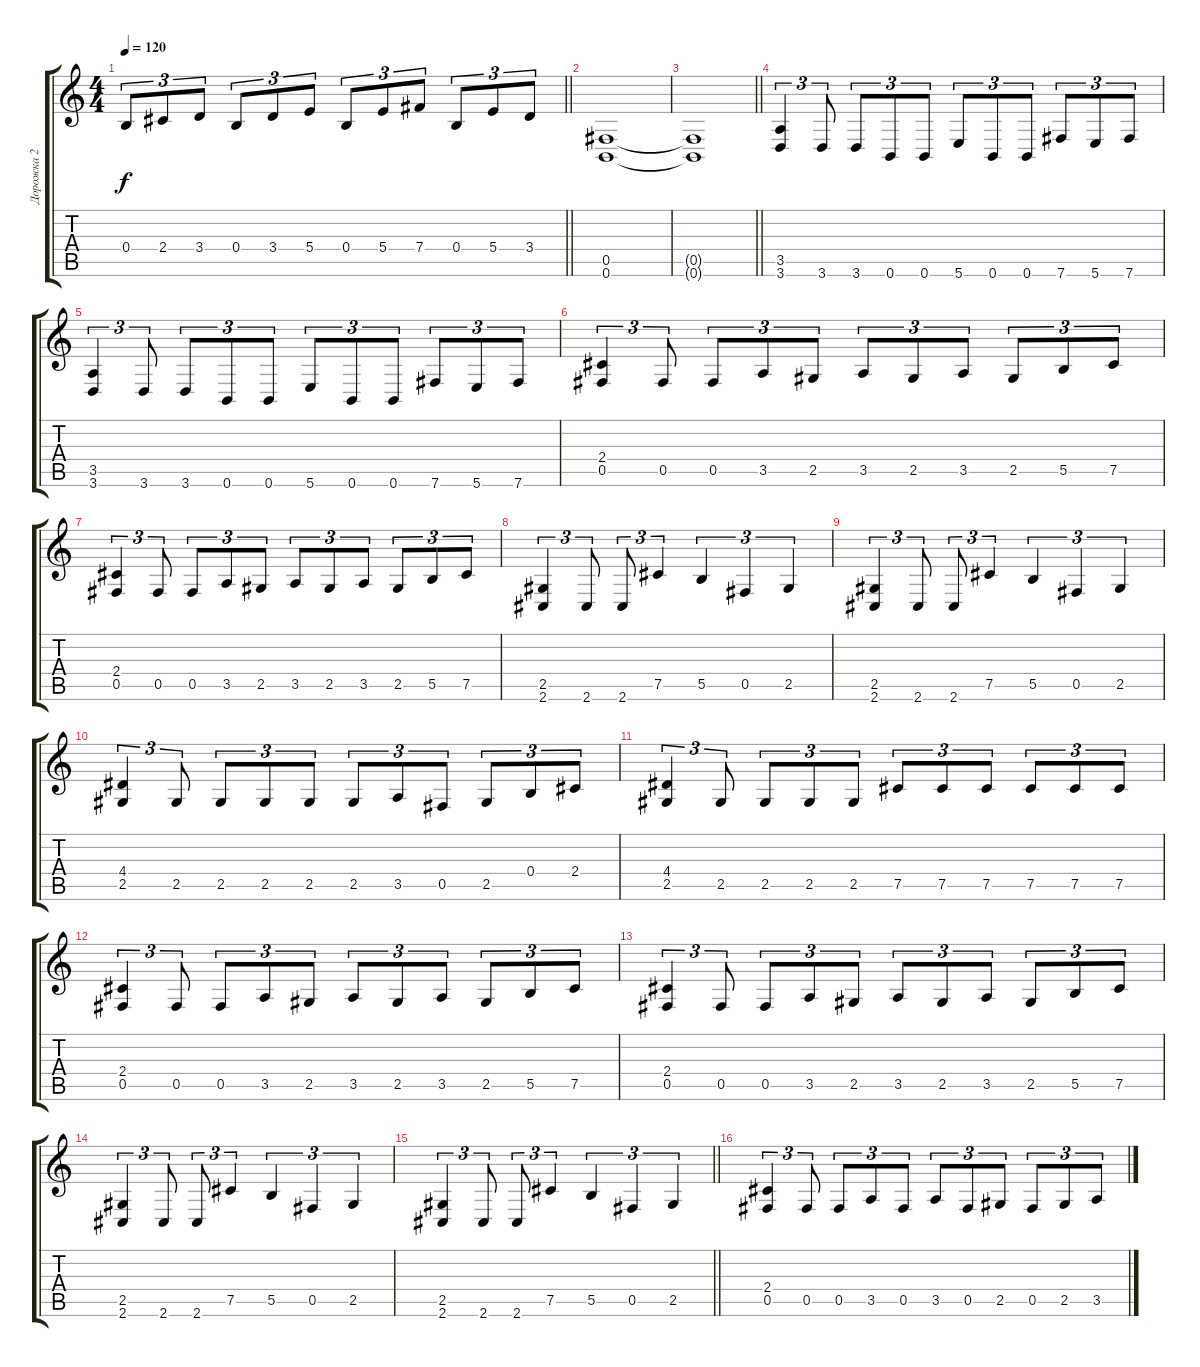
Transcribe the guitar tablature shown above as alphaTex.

\track ("Дорожка 2" "Дорожка 2") {instrument distortionguitar}
\staff {score tabs}
\tuning (Db4 Ab3 E3 B2 Gb2 B1) {hide}
\ts (4 4)
\tempo 120
\clef g2
\barLineRight lightlight
\ks c
0.4.8{tu (3 2) dy f} 2.4.8{tu (3 2)} 3.4.8{tu (3 2)} 0.4.8{tu (3 2)} 3.4.8{tu (3 2)} 5.4.8{tu (3 2)} 0.4.8{tu (3 2)} 5.4.8{tu (3 2)} 7.4.8{tu (3 2)} 0.4.8{tu (3 2)} 5.4.8{tu (3 2)} 3.4.8{tu (3 2)} |
(0.5 0.6).1 |
\barLineRight lightlight
(0.5{t} 0.6{t}).1 |
\section ("" " ")
(3.5 3.6).4{tu (3 2)} 3.6.8{tu (3 2)} 3.6.8{tu (3 2)} 0.6.8{tu (3 2)} 0.6.8{tu (3 2)} 5.6.8{tu (3 2)} 0.6.8{tu (3 2)} 0.6.8{tu (3 2)} 7.6.8{tu (3 2)} 5.6.8{tu (3 2)} 7.6.8{tu (3 2)} |
(3.5 3.6).4{tu (3 2)} 3.6.8{tu (3 2)} 3.6.8{tu (3 2)} 0.6.8{tu (3 2)} 0.6.8{tu (3 2)} 5.6.8{tu (3 2)} 0.6.8{tu (3 2)} 0.6.8{tu (3 2)} 7.6.8{tu (3 2)} 5.6.8{tu (3 2)} 7.6.8{tu (3 2)} |
(2.4 0.5).4{tu (3 2)} 0.5.8{tu (3 2)} 0.5.8{tu (3 2)} 3.5.8{tu (3 2)} 2.5.8{tu (3 2)} 3.5.8{tu (3 2)} 2.5.8{tu (3 2)} 3.5.8{tu (3 2)} 2.5.8{tu (3 2)} 5.5.8{tu (3 2)} 7.5.8{tu (3 2)} |
(2.4 0.5).4{tu (3 2)} 0.5.8{tu (3 2)} 0.5.8{tu (3 2)} 3.5.8{tu (3 2)} 2.5.8{tu (3 2)} 3.5.8{tu (3 2)} 2.5.8{tu (3 2)} 3.5.8{tu (3 2)} 2.5.8{tu (3 2)} 5.5.8{tu (3 2)} 7.5.8{tu (3 2)} |
(2.5 2.6).4{tu (3 2)} 2.6.8{tu (3 2)} 2.6.8{tu (3 2)} 7.5.4{tu (3 2)} 5.5.4{tu (3 2)} 0.5.4{tu (3 2)} 2.5.4{tu (3 2)} |
(2.5 2.6).4{tu (3 2)} 2.6.8{tu (3 2)} 2.6.8{tu (3 2)} 7.5.4{tu (3 2)} 5.5.4{tu (3 2)} 0.5.4{tu (3 2)} 2.5.4{tu (3 2)} |
(4.4 2.5).4{tu (3 2)} 2.5.8{tu (3 2)} 2.5.8{tu (3 2)} 2.5.8{tu (3 2)} 2.5.8{tu (3 2)} 2.5.8{tu (3 2)} 3.5.8{tu (3 2)} 0.5.8{tu (3 2)} 2.5.8{tu (3 2)} 0.4.8{tu (3 2)} 2.4.8{tu (3 2)} |
(4.4 2.5).4{tu (3 2)} 2.5.8{tu (3 2)} 2.5.8{tu (3 2)} 2.5.8{tu (3 2)} 2.5.8{tu (3 2)} 7.5.8{tu (3 2)} 7.5.8{tu (3 2)} 7.5.8{tu (3 2)} 7.5.8{tu (3 2)} 7.5.8{tu (3 2)} 7.5.8{tu (3 2)} |
(2.4 0.5).4{tu (3 2)} 0.5.8{tu (3 2)} 0.5.8{tu (3 2)} 3.5.8{tu (3 2)} 2.5.8{tu (3 2)} 3.5.8{tu (3 2)} 2.5.8{tu (3 2)} 3.5.8{tu (3 2)} 2.5.8{tu (3 2)} 5.5.8{tu (3 2)} 7.5.8{tu (3 2)} |
(2.4 0.5).4{tu (3 2)} 0.5.8{tu (3 2)} 0.5.8{tu (3 2)} 3.5.8{tu (3 2)} 2.5.8{tu (3 2)} 3.5.8{tu (3 2)} 2.5.8{tu (3 2)} 3.5.8{tu (3 2)} 2.5.8{tu (3 2)} 5.5.8{tu (3 2)} 7.5.8{tu (3 2)} |
(2.5 2.6).4{tu (3 2)} 2.6.8{tu (3 2)} 2.6.8{tu (3 2)} 7.5.4{tu (3 2)} 5.5.4{tu (3 2)} 0.5.4{tu (3 2)} 2.5.4{tu (3 2)} |
\barLineRight lightlight
(2.5 2.6).4{tu (3 2)} 2.6.8{tu (3 2)} 2.6.8{tu (3 2)} 7.5.4{tu (3 2)} 5.5.4{tu (3 2)} 0.5.4{tu (3 2)} 2.5.4{tu (3 2)} |
\section ("" " ")
(2.4 0.5).4{tu (3 2)} 0.5.8{tu (3 2)} 0.5.8{tu (3 2)} 3.5.8{tu (3 2)} 0.5.8{tu (3 2)} 3.5.8{tu (3 2)} 0.5.8{tu (3 2)} 2.5.8{tu (3 2)} 0.5.8{tu (3 2)} 2.5.8{tu (3 2)} 3.5.8{tu (3 2)}
